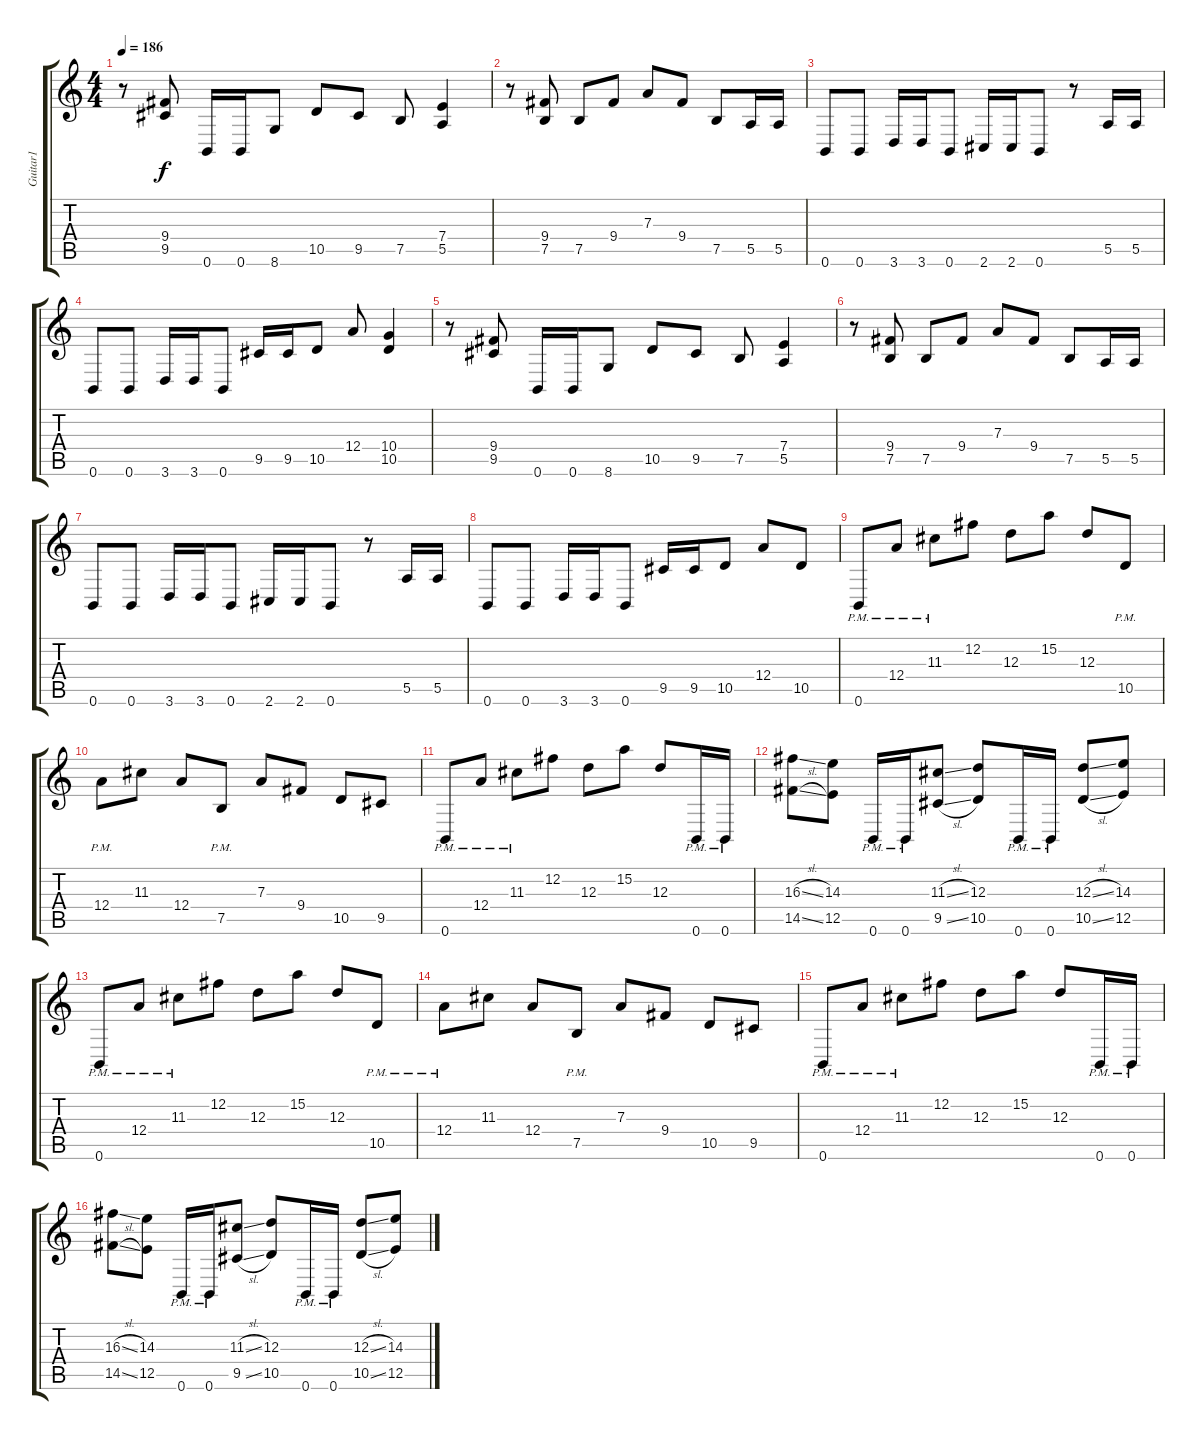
\track ("Guitar1" "Guitar1") {instrument distortionguitar}
\staff {score tabs}
\tuning (B3 Gb3 D3 A2 E2 B1) {hide}
\ts (4 4)
\tempo 186
\clef g2
\ks c
r.8{dy f} (9.4 9.5).8 0.6.16 0.6.16 8.6.8 10.5.8 9.5.8 7.5.8 (7.4 5.5).4 |
r.8 (9.4 7.5).8 7.5.8 9.4.8 7.3.8 9.4.8 7.5.8 5.5.16 5.5.16 |
0.6.8 0.6.8 3.6.16 3.6.16 0.6.8 2.6.16 2.6.16 0.6.8 r.8 5.5.16 5.5.16 |
0.6.8 0.6.8 3.6.16 3.6.16 0.6.8 9.5.16 9.5.16 10.5.8 12.4.8 (10.4 10.5).4 |
r.8 (9.4 9.5).8 0.6.16 0.6.16 8.6.8 10.5.8 9.5.8 7.5.8 (7.4 5.5).4 |
r.8 (9.4 7.5).8 7.5.8 9.4.8 7.3.8 9.4.8 7.5.8 5.5.16 5.5.16 |
0.6.8 0.6.8 3.6.16 3.6.16 0.6.8 2.6.16 2.6.16 0.6.8 r.8 5.5.16 5.5.16 |
0.6.8 0.6.8 3.6.16 3.6.16 0.6.8 9.5.16 9.5.16 10.5.8 12.4.8 10.5.8 |
0.6{pm}.8 12.4{pm}.8 11.3{pm}.8 12.2.8 12.3.8 15.2.8 12.3.8 10.5{pm}.8 |
12.4{pm}.8 11.3.8 12.4.8 7.5{pm}.8 7.3.8 9.4.8 10.5.8 9.5.8 |
0.6{pm}.8 12.4{pm}.8 11.3{pm}.8 12.2.8 12.3.8 15.2.8 12.3.8 0.6{pm}.16 0.6{pm}.16 |
(16.3{sl} 14.5{sl}).8 (14.3 12.5).8 0.6{pm}.16 0.6{pm}.16 (11.3{sl} 9.5{sl}).8 (12.3 10.5).8 0.6{pm}.16 0.6{pm}.16 (12.3{sl} 10.5{sl}).8 (14.3 12.5).8 |
0.6{pm}.8 12.4{pm}.8 11.3{pm}.8 12.2.8 12.3.8 15.2.8 12.3.8 10.5{pm}.8 |
12.4{pm}.8 11.3.8 12.4.8 7.5{pm}.8 7.3.8 9.4.8 10.5.8 9.5.8 |
0.6{pm}.8 12.4{pm}.8 11.3{pm}.8 12.2.8 12.3.8 15.2.8 12.3.8 0.6{pm}.16 0.6{pm}.16 |
(16.3{sl} 14.5{sl}).8 (14.3 12.5).8 0.6{pm}.16 0.6{pm}.16 (11.3{sl} 9.5{sl}).8 (12.3 10.5).8 0.6{pm}.16 0.6{pm}.16 (12.3{sl} 10.5{sl}).8 (14.3 12.5).8
